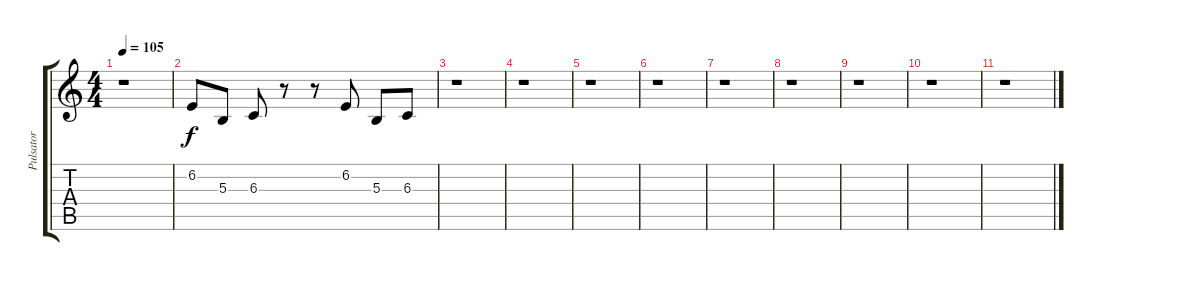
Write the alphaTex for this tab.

\track ("Pulsator" "Pulsator") {instrument shamisen}
\staff {score tabs}
\tuning (Eb4 Bb3 Gb3 B2 Gb2 B1) {hide}
\ts (4 4)
\tempo 105
\clef g2
\ks c
r.1{dy f} |
6.2.8 5.3.8 6.3.8 r.8 r.8 6.2.8 5.3.8 6.3.8 |
r.1 |
r.1 |
r.1 |
r.1 |
r.1 |
r.1 |
r.1 |
r.1 |
r.1
